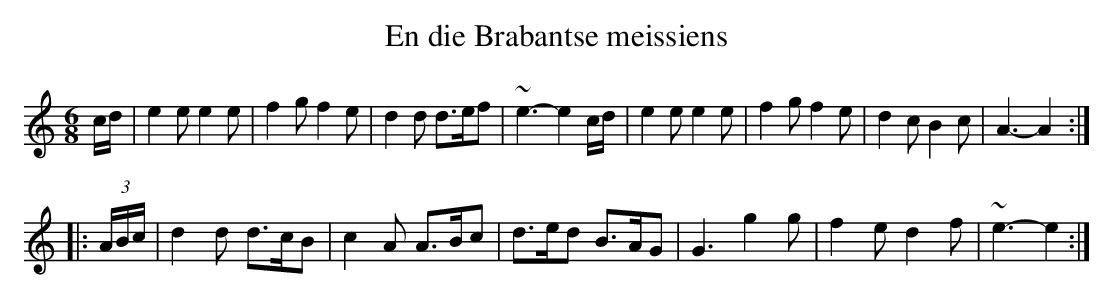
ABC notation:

X:1
T:En die Brabantse meissiens
M:6/8
K:Amin
c/d/|e2ee2e|f2gf2e|d2d d>ef|~e3-e2c/d/|e2ee2e|f2gf2e|d2cB2c|A3-A2:|
|:(3A/B/c/|d2d d>cB|c2A A>Bc|d>ed B>AG|G3g2g|f2ed2f|~e3-e2:|
